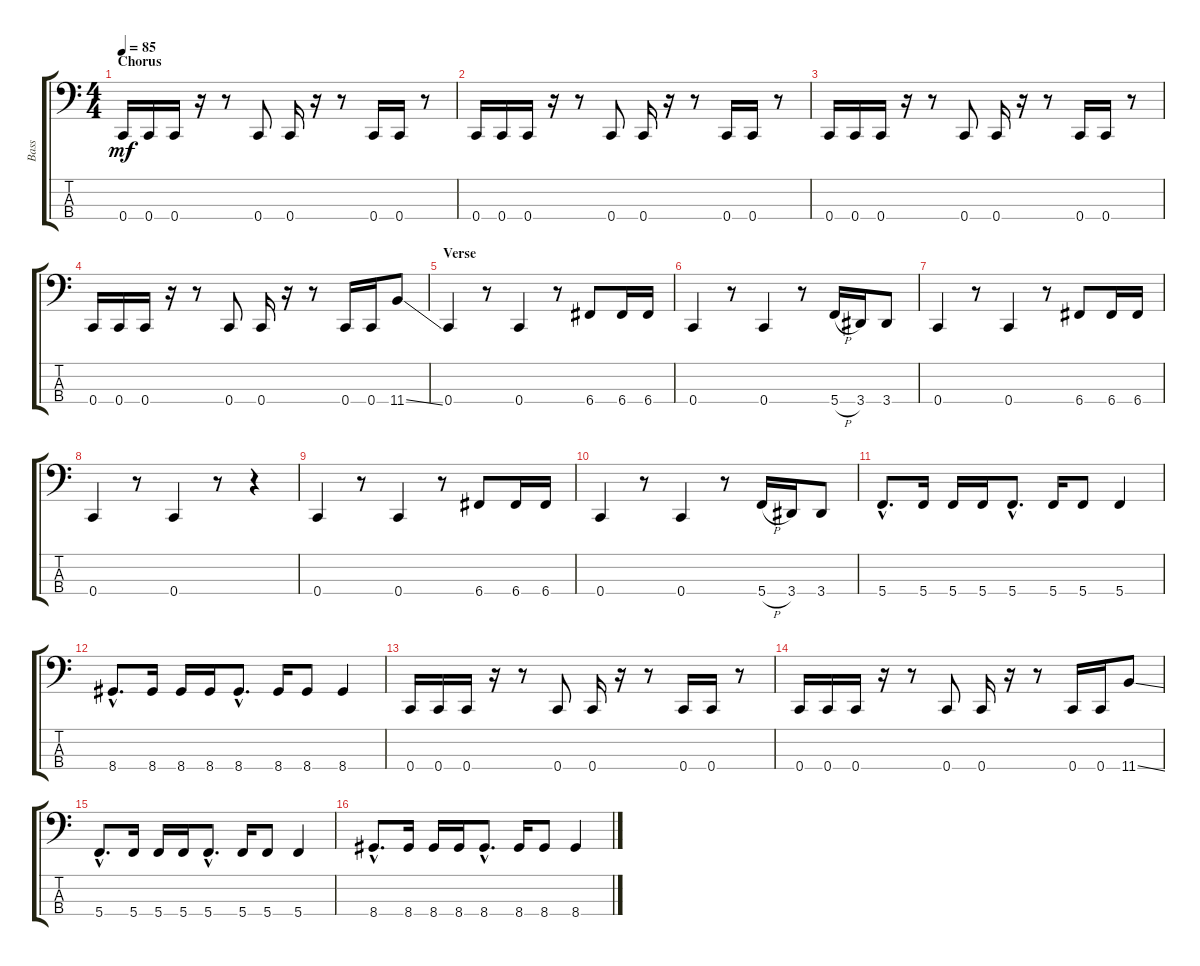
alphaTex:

\track ("Bass" "Bass") {instrument electricbassfinger}
\staff {score tabs}
\tuning (F2 C2 G1 C1) {hide}
\ts (4 4)
\section ("" "Chorus")
\tempo 85
\clef f4
\ks c
0.4.16{dy mf} 0.4.16 0.4.16 r.16 r.8 0.4.8 0.4.16 r.16 r.8 0.4.16 0.4.16 r.8 |
0.4.16 0.4.16 0.4.16 r.16 r.8 0.4.8 0.4.16 r.16 r.8 0.4.16 0.4.16 r.8 |
0.4.16 0.4.16 0.4.16 r.16 r.8 0.4.8 0.4.16 r.16 r.8 0.4.16 0.4.16 r.8 |
0.4.16 0.4.16 0.4.16 r.16 r.8 0.4.8 0.4.16 r.16 r.8 0.4.16 0.4.16 11.4{ss}.8 |
\section ("" "Verse")
0.4.4 r.8 0.4.4 r.8 6.4.8 6.4.16 6.4.16 |
0.4.4 r.8 0.4.4 r.8 5.4{h}.16 3.4.16 3.4.8 |
0.4.4 r.8 0.4.4 r.8 6.4.8 6.4.16 6.4.16 |
0.4.4 r.8 0.4.4 r.8 r.4 |
0.4.4 r.8 0.4.4 r.8 6.4.8 6.4.16 6.4.16 |
0.4.4 r.8 0.4.4 r.8 5.4{h}.16 3.4.16 3.4.8 |
5.4{hac}.8{d} 5.4.16 5.4.16 5.4.16 5.4{hac}.8{d} 5.4.16 5.4.8 5.4.4 |
8.4{hac}.8{d} 8.4.16 8.4.16 8.4.16 8.4{hac}.8{d} 8.4.16 8.4.8 8.4.4 |
0.4.16 0.4.16 0.4.16 r.16 r.8 0.4.8 0.4.16 r.16 r.8 0.4.16 0.4.16 r.8 |
0.4.16 0.4.16 0.4.16 r.16 r.8 0.4.8 0.4.16 r.16 r.8 0.4.16 0.4.16 11.4{ss}.8 |
5.4{hac}.8{d} 5.4.16 5.4.16 5.4.16 5.4{hac}.8{d} 5.4.16 5.4.8 5.4.4 |
8.4{hac}.8{d} 8.4.16 8.4.16 8.4.16 8.4{hac}.8{d} 8.4.16 8.4.8 8.4.4
